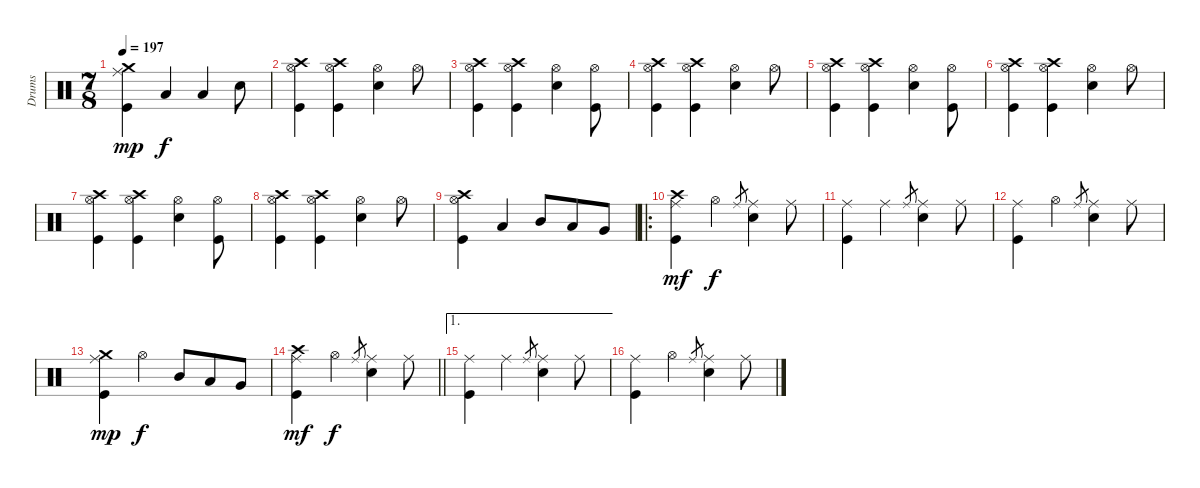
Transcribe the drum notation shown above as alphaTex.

\track ("Drums" "Drums") {instrument percussion}
\staff {score}
\articulation defaults
\ts (7 8)
\tempo 197
\clef neutral
\ks c
("Crash medium (hit)" "Ride (middle)" "Kick (hit)").4{dy mp} "Low Tom (hit)".4{dy f} "Low Floor Tom (hit)".4 "Electric Snare (hit)".8 |
("Hi-Hat (open)" "Crash high (hit)" "Kick (hit)").4 ("Hi-Hat (open)" "Crash high (hit)" "Kick (hit)").4 ("Hi-Hat (open)" "Electric Snare (hit)").4 "Hi-Hat (open)".8 |
("Hi-Hat (open)" "Crash high (hit)" "Kick (hit)").4 ("Hi-Hat (open)" "Crash high (hit)" "Kick (hit)").4 ("Hi-Hat (open)" "Electric Snare (hit)").4 ("Hi-Hat (open)" "Kick (hit)").8 |
("Hi-Hat (open)" "Crash high (hit)" "Kick (hit)").4 ("Hi-Hat (open)" "Crash high (hit)" "Kick (hit)").4 ("Hi-Hat (open)" "Electric Snare (hit)").4 "Hi-Hat (open)".8 |
("Hi-Hat (open)" "Crash high (hit)" "Kick (hit)").4 ("Hi-Hat (open)" "Crash high (hit)" "Kick (hit)").4 ("Hi-Hat (open)" "Electric Snare (hit)").4 ("Hi-Hat (open)" "Kick (hit)").8 |
("Hi-Hat (open)" "Crash high (hit)" "Kick (hit)").4 ("Hi-Hat (open)" "Crash high (hit)" "Kick (hit)").4 ("Hi-Hat (open)" "Electric Snare (hit)").4 "Hi-Hat (open)".8 |
("Hi-Hat (open)" "Crash high (hit)" "Kick (hit)").4 ("Hi-Hat (open)" "Crash high (hit)" "Kick (hit)").4 ("Hi-Hat (open)" "Electric Snare (hit)").4 ("Hi-Hat (open)" "Kick (hit)").8 |
("Hi-Hat (open)" "Crash high (hit)" "Kick (hit)").4 ("Hi-Hat (open)" "Crash high (hit)" "Kick (hit)").4 ("Hi-Hat (open)" "Electric Snare (hit)").4 "Hi-Hat (open)".8 |
("Hi-Hat (open)" "Crash high (hit)" "Kick (hit)").4 "Low Tom (hit)".4 "Mid Tom (hit)".8 "Low Tom (hit)".8 "Very Low Tom (hit)".8 |
\ro
("Crash high (hit)" "Ride (middle)" "Kick (hit)").4{dy mf} "Hi-Hat (open)".4{dy f} "Ride (middle)".8{gr} ("Ride (middle)" "Electric Snare (hit)").4 "Ride (middle)".8 |
("Ride (middle)" "Kick (hit)").4 "Ride (middle)".4 "Ride (middle)".8{gr} ("Ride (middle)" "Electric Snare (hit)").4 "Ride (middle)".8 |
("Ride (middle)" "Kick (hit)").4 "Hi-Hat (open)".4 "Ride (middle)".8{gr} ("Ride (middle)" "Electric Snare (hit)").4 "Ride (middle)".8 |
("Crash medium (hit)" "Ride (middle)" "Kick (hit)").4{dy mp} "Hi-Hat (open)".4{dy f} "Mid Tom (hit)".8 "Low Tom (hit)".8 "Very Low Tom (hit)".8 |
\barLineRight lightlight
("Crash high (hit)" "Ride (middle)" "Kick (hit)").4{dy mf} "Hi-Hat (open)".4{dy f} "Ride (middle)".8{gr} ("Ride (middle)" "Electric Snare (hit)").4 "Ride (middle)".8 |
\ae 1
("Ride (middle)" "Kick (hit)").4 "Ride (middle)".4 "Ride (middle)".8{gr} ("Ride (middle)" "Electric Snare (hit)").4 "Ride (middle)".8 |
("Ride (middle)" "Kick (hit)").4 "Hi-Hat (open)".4 "Ride (middle)".8{gr} ("Ride (middle)" "Electric Snare (hit)").4 "Ride (middle)".8
